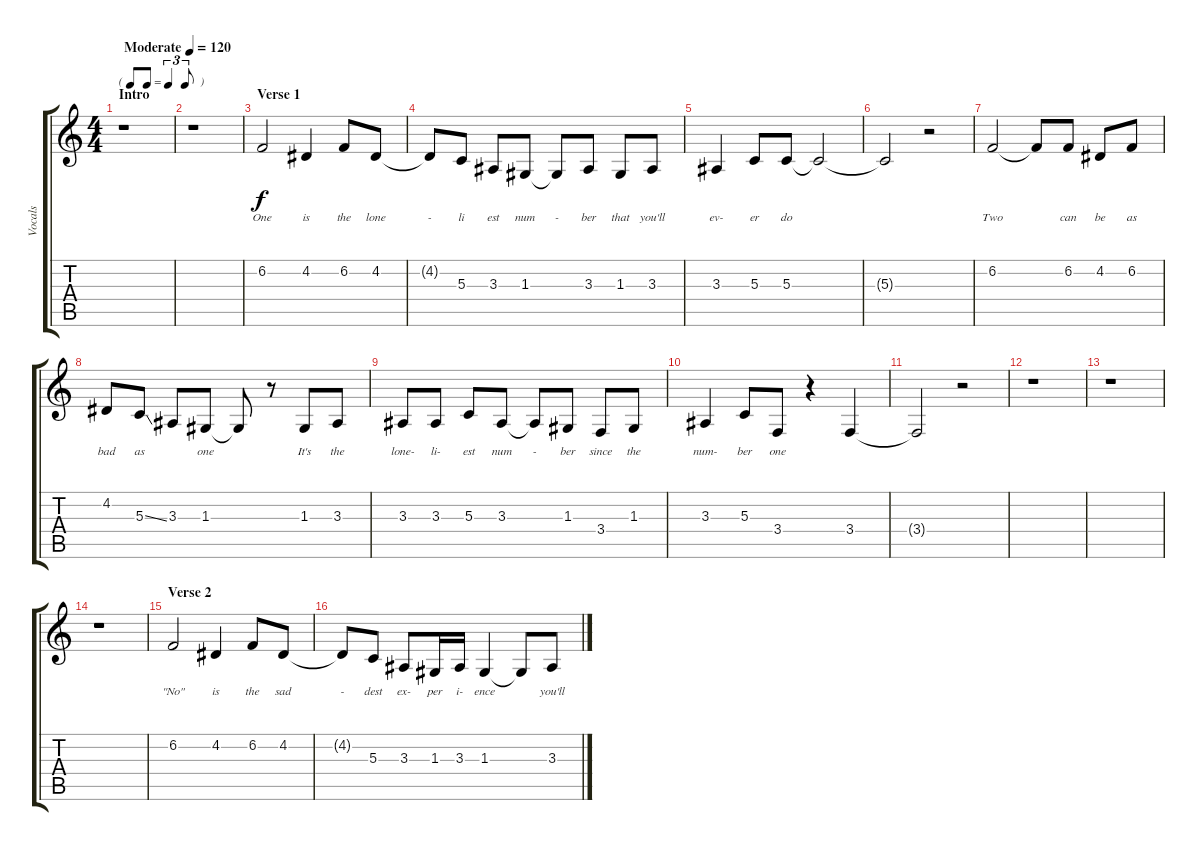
\track ("Vocals" "Vocals") {instrument voiceoohs}
\staff {score tabs}
\tuning (E4 B3 G3 D3 A2 E2) {hide}
\ts (4 4)
\tf triplet8th
\section ("" "Intro")
\tempo (120 "Moderate")
\clef g2
\ks c
r.1{dy f instrument voiceoohs} |
r.1 |
\section ("" "Verse 1")
6.2.2{lyrics (0 "One") lyrics (1 "") lyrics (2 "") lyrics (3 "") lyrics (4 "")} 4.2.4{lyrics (0 "is") lyrics (1 "") lyrics (2 "") lyrics (3 "") lyrics (4 "")} 6.2.8{lyrics (0 "the") lyrics (1 "") lyrics (2 "") lyrics (3 "") lyrics (4 "")} 4.2.8{lyrics (0 "lone") lyrics (1 "") lyrics (2 "") lyrics (3 "") lyrics (4 "")} |
4.2{t}.8{lyrics (0 "-") lyrics (1 "") lyrics (2 "") lyrics (3 "") lyrics (4 "")} 5.3.8{lyrics (0 "li") lyrics (1 "") lyrics (2 "") lyrics (3 "") lyrics (4 "")} 3.3.8{lyrics (0 "est") lyrics (1 "") lyrics (2 "") lyrics (3 "") lyrics (4 "")} 1.3.8{lyrics (0 "num") lyrics (1 "") lyrics (2 "") lyrics (3 "") lyrics (4 "")} 1.3{t}.8{lyrics (0 "-") lyrics (1 "") lyrics (2 "") lyrics (3 "") lyrics (4 "")} 3.3.8{lyrics (0 "ber") lyrics (1 "") lyrics (2 "") lyrics (3 "") lyrics (4 "")} 1.3.8{lyrics (0 "that") lyrics (1 "") lyrics (2 "") lyrics (3 "") lyrics (4 "")} 3.3.8{lyrics (0 "you'll") lyrics (1 "") lyrics (2 "") lyrics (3 "") lyrics (4 "")} |
3.3.4{lyrics (0 "ev-") lyrics (1 "") lyrics (2 "") lyrics (3 "") lyrics (4 "")} 5.3.8{lyrics (0 "er") lyrics (1 "") lyrics (2 "") lyrics (3 "") lyrics (4 "")} 5.3.8{lyrics (0 "do") lyrics (1 "") lyrics (2 "") lyrics (3 "") lyrics (4 "")} 5.3{t}.2{lyrics (0 "") lyrics (1 "") lyrics (2 "") lyrics (3 "") lyrics (4 "")} |
5.3{t}.2{lyrics (0 "") lyrics (1 "") lyrics (2 "") lyrics (3 "") lyrics (4 "")} r.2 |
6.2.2{lyrics (0 "Two") lyrics (1 "") lyrics (2 "") lyrics (3 "") lyrics (4 "")} 6.2{t}.8{lyrics (0 "") lyrics (1 "") lyrics (2 "") lyrics (3 "") lyrics (4 "")} 6.2.8{lyrics (0 "can") lyrics (1 "") lyrics (2 "") lyrics (3 "") lyrics (4 "")} 4.2.8{lyrics (0 "be") lyrics (1 "") lyrics (2 "") lyrics (3 "") lyrics (4 "")} 6.2.8{lyrics (0 "as") lyrics (1 "") lyrics (2 "") lyrics (3 "") lyrics (4 "")} |
4.2.8{lyrics (0 "bad") lyrics (1 "") lyrics (2 "") lyrics (3 "") lyrics (4 "")} 5.3{ss}.8{lyrics (0 "as") lyrics (1 "") lyrics (2 "") lyrics (3 "") lyrics (4 "")} 3.3.8{lyrics (0 "") lyrics (1 "") lyrics (2 "") lyrics (3 "") lyrics (4 "")} 1.3.8{lyrics (0 "one") lyrics (1 "") lyrics (2 "") lyrics (3 "") lyrics (4 "")} 1.3{t}.8{lyrics (0 "") lyrics (1 "") lyrics (2 "") lyrics (3 "") lyrics (4 "")} r.8 1.3.8{lyrics (0 "It's") lyrics (1 "") lyrics (2 "") lyrics (3 "") lyrics (4 "")} 3.3.8{lyrics (0 "the") lyrics (1 "") lyrics (2 "") lyrics (3 "") lyrics (4 "")} |
3.3.8{lyrics (0 "lone-") lyrics (1 "") lyrics (2 "") lyrics (3 "") lyrics (4 "")} 3.3.8{lyrics (0 "li-") lyrics (1 "") lyrics (2 "") lyrics (3 "") lyrics (4 "")} 5.3.8{lyrics (0 "est") lyrics (1 "") lyrics (2 "") lyrics (3 "") lyrics (4 "")} 3.3.8{lyrics (0 "num") lyrics (1 "") lyrics (2 "") lyrics (3 "") lyrics (4 "")} 3.3{t}.8{lyrics (0 "-") lyrics (1 "") lyrics (2 "") lyrics (3 "") lyrics (4 "")} 1.3.8{lyrics (0 "ber") lyrics (1 "") lyrics (2 "") lyrics (3 "") lyrics (4 "")} 3.4.8{lyrics (0 "since") lyrics (1 "") lyrics (2 "") lyrics (3 "") lyrics (4 "")} 1.3.8{lyrics (0 "the") lyrics (1 "") lyrics (2 "") lyrics (3 "") lyrics (4 "")} |
3.3.4{lyrics (0 "num-") lyrics (1 "") lyrics (2 "") lyrics (3 "") lyrics (4 "")} 5.3.8{lyrics (0 "ber") lyrics (1 "") lyrics (2 "") lyrics (3 "") lyrics (4 "")} 3.4.8{lyrics (0 "one") lyrics (1 "") lyrics (2 "") lyrics (3 "") lyrics (4 "")} r.4 3.4.4{lyrics (0 "") lyrics (1 "") lyrics (2 "") lyrics (3 "") lyrics (4 "")} |
3.4{t}.2{lyrics (0 "") lyrics (1 "") lyrics (2 "") lyrics (3 "") lyrics (4 "")} r.2 |
r.1 |
r.1 |
r.1 |
\section ("" "Verse 2")
6.2.2{lyrics (0 "\"No\"") lyrics (1 "") lyrics (2 "") lyrics (3 "") lyrics (4 "")} 4.2.4{lyrics (0 "is") lyrics (1 "") lyrics (2 "") lyrics (3 "") lyrics (4 "")} 6.2.8{lyrics (0 "the") lyrics (1 "") lyrics (2 "") lyrics (3 "") lyrics (4 "")} 4.2.8{lyrics (0 "sad") lyrics (1 "") lyrics (2 "") lyrics (3 "") lyrics (4 "")} |
4.2{t}.8{lyrics (0 "-") lyrics (1 "") lyrics (2 "") lyrics (3 "") lyrics (4 "")} 5.3.8{lyrics (0 "dest") lyrics (1 "") lyrics (2 "") lyrics (3 "") lyrics (4 "")} 3.3.8{lyrics (0 "ex-") lyrics (1 "") lyrics (2 "") lyrics (3 "") lyrics (4 "")} 1.3.16{lyrics (0 "per") lyrics (1 "") lyrics (2 "") lyrics (3 "") lyrics (4 "")} 3.3.16{lyrics (0 "i-") lyrics (1 "") lyrics (2 "") lyrics (3 "") lyrics (4 "")} 1.3.4{lyrics (0 "ence") lyrics (1 "") lyrics (2 "") lyrics (3 "") lyrics (4 "")} 1.3{t}.8{lyrics (0 "") lyrics (1 "") lyrics (2 "") lyrics (3 "") lyrics (4 "")} 3.3.8{lyrics (0 "you'll") lyrics (1 "") lyrics (2 "") lyrics (3 "") lyrics (4 "")}
